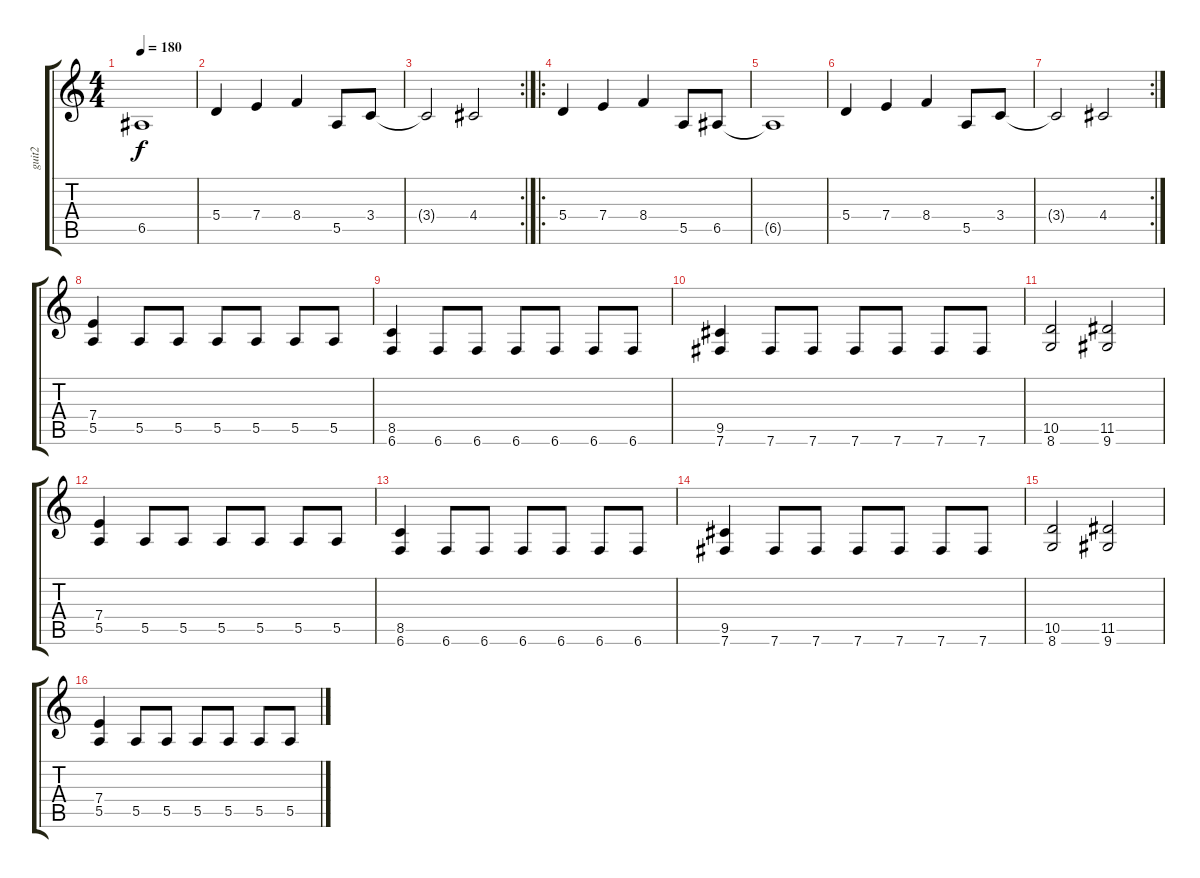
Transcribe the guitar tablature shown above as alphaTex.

\track ("guit2" "guit2") {instrument distortionguitar}
\staff {score tabs}
\tuning (B3 Gb3 D3 A2 E2 B1) {hide}
\ts (4 4)
\tempo 180
\clef g2
\ks c
6.5{t}.1{dy f} |
5.4.4 7.4.4 8.4.4 5.5.8 3.4.8 |
\rc 2
3.4{t}.2 4.4.2 |
\ro
5.4.4 7.4.4 8.4.4 5.5.8 6.5.8 |
6.5{t}.1 |
5.4.4 7.4.4 8.4.4 5.5.8 3.4.8 |
\rc 2
3.4{t}.2 4.4.2 |
(7.4 5.5).4 5.5.8 5.5.8 5.5.8 5.5.8 5.5.8 5.5.8 |
(8.5 6.6).4 6.6.8 6.6.8 6.6.8 6.6.8 6.6.8 6.6.8 |
(9.5 7.6).4 7.6.8 7.6.8 7.6.8 7.6.8 7.6.8 7.6.8 |
(10.5 8.6).2 (11.5 9.6).2 |
(7.4 5.5).4 5.5.8 5.5.8 5.5.8 5.5.8 5.5.8 5.5.8 |
(8.5 6.6).4 6.6.8 6.6.8 6.6.8 6.6.8 6.6.8 6.6.8 |
(9.5 7.6).4 7.6.8 7.6.8 7.6.8 7.6.8 7.6.8 7.6.8 |
(10.5 8.6).2 (11.5 9.6).2 |
(7.4 5.5).4 5.5.8 5.5.8 5.5.8 5.5.8 5.5.8 5.5.8
